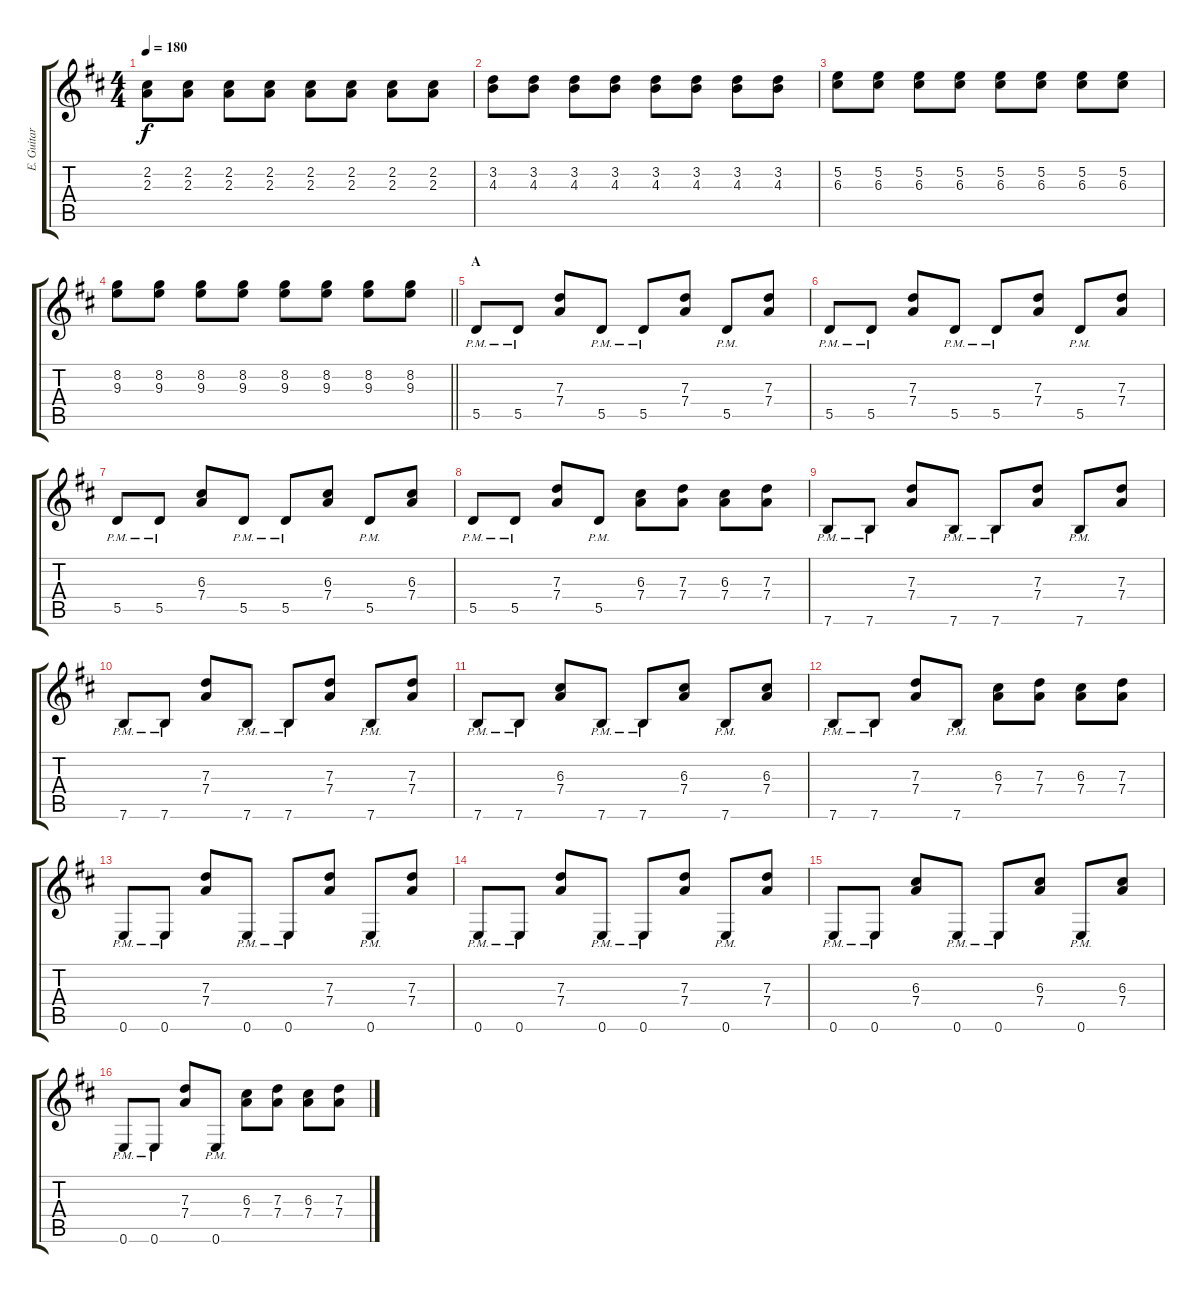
\track ("E. Guitar II" "E. Guitar ") {instrument overdrivenguitar}
\staff {score tabs}
\tuning (E4 B3 G3 D3 A2 E2) {hide}
\ts (4 4)
\tempo 180
\clef g2
\ks d
(2.2 2.3).8{dy f} (2.2 2.3).8 (2.2 2.3).8 (2.2 2.3).8 (2.2 2.3).8 (2.2 2.3).8 (2.2 2.3).8 (2.2 2.3).8 |
(3.2 4.3).8 (3.2 4.3).8 (3.2 4.3).8 (3.2 4.3).8 (3.2 4.3).8 (3.2 4.3).8 (3.2 4.3).8 (3.2 4.3).8 |
(5.2 6.3).8 (5.2 6.3).8 (5.2 6.3).8 (5.2 6.3).8 (5.2 6.3).8 (5.2 6.3).8 (5.2 6.3).8 (5.2 6.3).8 |
\barLineRight lightlight
(8.2 9.3).8 (8.2 9.3).8 (8.2 9.3).8 (8.2 9.3).8 (8.2 9.3).8 (8.2 9.3).8 (8.2 9.3).8 (8.2 9.3).8 |
\section ("" "A")
5.5{pm}.8 5.5{pm}.8 (7.3 7.4).8 5.5{pm}.8 5.5{pm}.8 (7.3 7.4).8 5.5{pm}.8 (7.3 7.4).8 |
5.5{pm}.8 5.5{pm}.8 (7.3 7.4).8 5.5{pm}.8 5.5{pm}.8 (7.3 7.4).8 5.5{pm}.8 (7.3 7.4).8 |
5.5{pm}.8 5.5{pm}.8 (6.3 7.4).8 5.5{pm}.8 5.5{pm}.8 (6.3 7.4).8 5.5{pm}.8 (6.3 7.4).8 |
5.5{pm}.8 5.5{pm}.8 (7.3 7.4).8 5.5{pm}.8 (6.3 7.4).8 (7.3 7.4).8 (6.3 7.4).8 (7.3 7.4).8 |
7.6{pm}.8 7.6{pm}.8 (7.3 7.4).8 7.6{pm}.8 7.6{pm}.8 (7.3 7.4).8 7.6{pm}.8 (7.3 7.4).8 |
7.6{pm}.8 7.6{pm}.8 (7.3 7.4).8 7.6{pm}.8 7.6{pm}.8 (7.3 7.4).8 7.6{pm}.8 (7.3 7.4).8 |
7.6{pm}.8 7.6{pm}.8 (6.3 7.4).8 7.6{pm}.8 7.6{pm}.8 (6.3 7.4).8 7.6{pm}.8 (6.3 7.4).8 |
7.6{pm}.8 7.6{pm}.8 (7.3 7.4).8 7.6{pm}.8 (6.3 7.4).8 (7.3 7.4).8 (6.3 7.4).8 (7.3 7.4).8 |
0.6{pm}.8 0.6{pm}.8 (7.3 7.4).8 0.6{pm}.8 0.6{pm}.8 (7.3 7.4).8 0.6{pm}.8 (7.3 7.4).8 |
0.6{pm}.8 0.6{pm}.8 (7.3 7.4).8 0.6{pm}.8 0.6{pm}.8 (7.3 7.4).8 0.6{pm}.8 (7.3 7.4).8 |
0.6{pm}.8 0.6{pm}.8 (6.3 7.4).8 0.6{pm}.8 0.6{pm}.8 (6.3 7.4).8 0.6{pm}.8 (6.3 7.4).8 |
0.6{pm}.8 0.6{pm}.8 (7.3 7.4).8 0.6{pm}.8 (6.3 7.4).8 (7.3 7.4).8 (6.3 7.4).8 (7.3 7.4).8
